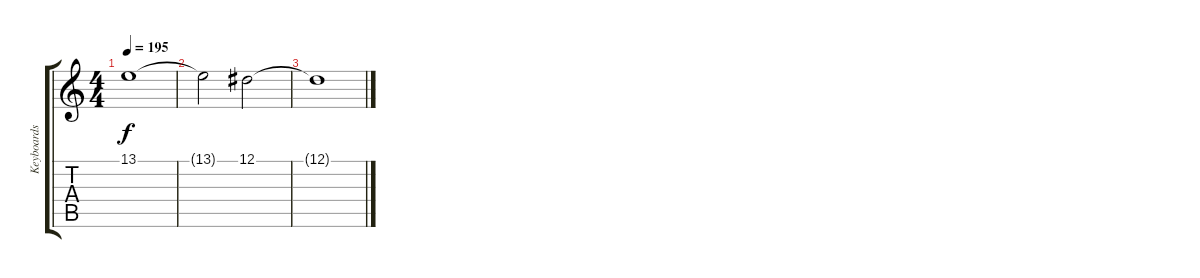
\track ("Keyboards 1" "Keyboards ") {instrument pad2warm}
\staff {score tabs}
\tuning (Eb4 Bb3 Gb3 Db3 Ab2 Eb2) {hide}
\ts (4 4)
\tempo 195
\clef g2
\ks c
13.1.1{dy f} |
13.1{t}.2 12.1.2 |
12.1{t}.1
